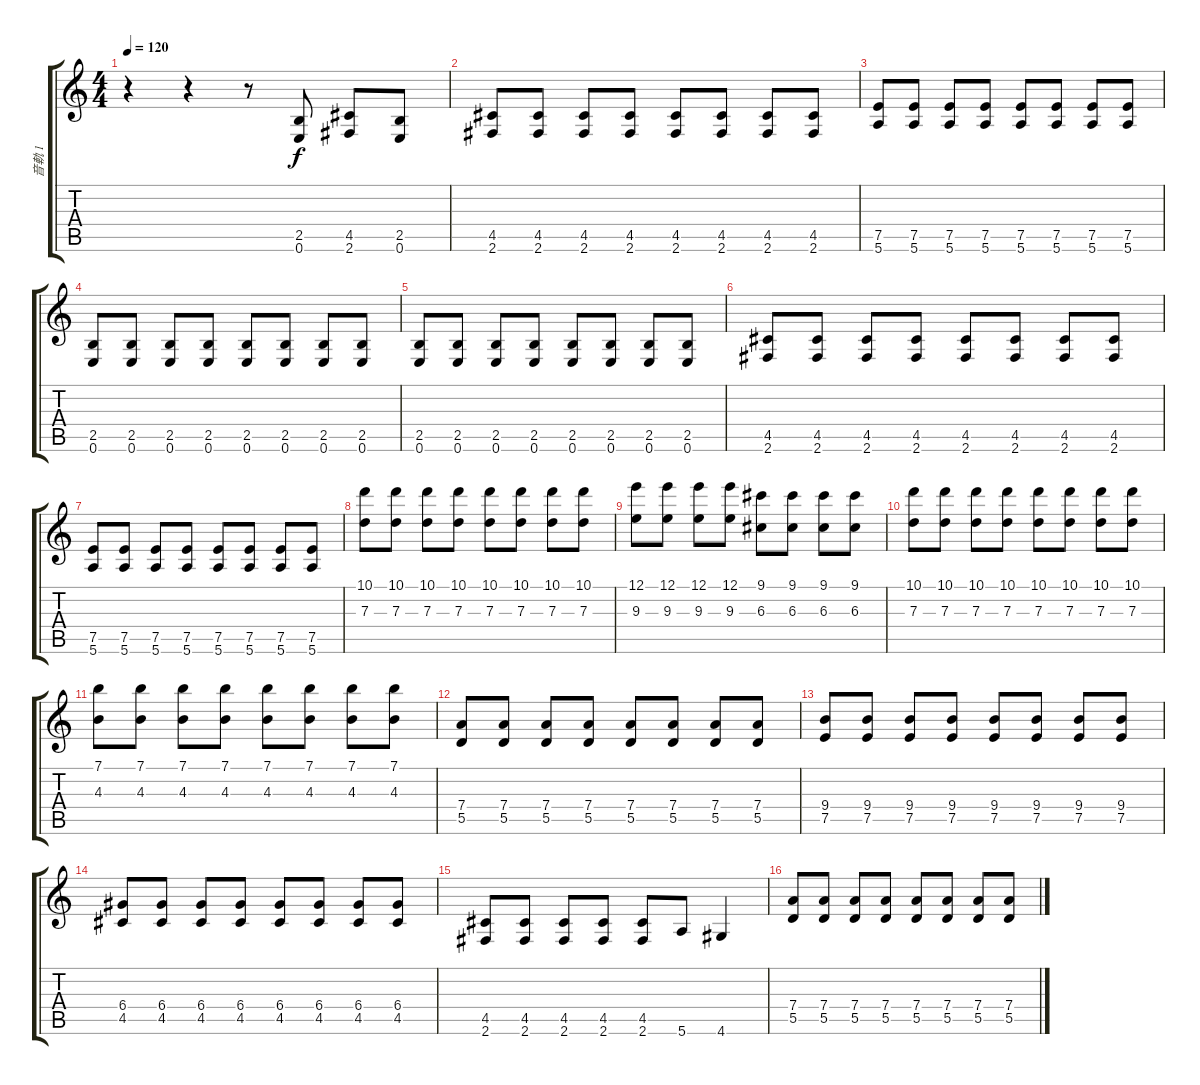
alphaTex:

\track ("音軌 1" "音軌 1") {instrument overdrivenguitar}
\staff {score tabs}
\tuning (E4 B3 G3 D3 A2 E2) {hide}
\ts (4 4)
\tempo 120
\clef g2
\ks c
r.4{dy f} r.4 r.8 (2.5 0.6).8 (4.5 2.6).8 (2.5 0.6).8 |
(4.5 2.6).8 (4.5 2.6).8 (4.5 2.6).8 (4.5 2.6).8 (4.5 2.6).8 (4.5 2.6).8 (4.5 2.6).8 (4.5 2.6).8 |
(7.5 5.6).8 (7.5 5.6).8 (7.5 5.6).8 (7.5 5.6).8 (7.5 5.6).8 (7.5 5.6).8 (7.5 5.6).8 (7.5 5.6).8 |
(2.5 0.6).8 (2.5 0.6).8 (2.5 0.6).8 (2.5 0.6).8 (2.5 0.6).8 (2.5 0.6).8 (2.5 0.6).8 (2.5 0.6).8 |
(2.5 0.6).8 (2.5 0.6).8 (2.5 0.6).8 (2.5 0.6).8 (2.5 0.6).8 (2.5 0.6).8 (2.5 0.6).8 (2.5 0.6).8 |
(4.5 2.6).8 (4.5 2.6).8 (4.5 2.6).8 (4.5 2.6).8 (4.5 2.6).8 (4.5 2.6).8 (4.5 2.6).8 (4.5 2.6).8 |
(7.5 5.6).8 (7.5 5.6).8 (7.5 5.6).8 (7.5 5.6).8 (7.5 5.6).8 (7.5 5.6).8 (7.5 5.6).8 (7.5 5.6).8 |
(10.1 7.3).8 (10.1 7.3).8 (10.1 7.3).8 (10.1 7.3).8 (10.1 7.3).8 (10.1 7.3).8 (10.1 7.3).8 (10.1 7.3).8 |
(12.1 9.3).8 (12.1 9.3).8 (12.1 9.3).8 (12.1 9.3).8 (9.1 6.3).8 (9.1 6.3).8 (9.1 6.3).8 (9.1 6.3).8 |
(10.1 7.3).8 (10.1 7.3).8 (10.1 7.3).8 (10.1 7.3).8 (10.1 7.3).8 (10.1 7.3).8 (10.1 7.3).8 (10.1 7.3).8 |
(7.1 4.3).8 (7.1 4.3).8 (7.1 4.3).8 (7.1 4.3).8 (7.1 4.3).8 (7.1 4.3).8 (7.1 4.3).8 (7.1 4.3).8 |
(7.4 5.5).8 (7.4 5.5).8 (7.4 5.5).8 (7.4 5.5).8 (7.4 5.5).8 (7.4 5.5).8 (7.4 5.5).8 (7.4 5.5).8 |
(9.4 7.5).8 (9.4 7.5).8 (9.4 7.5).8 (9.4 7.5).8 (9.4 7.5).8 (9.4 7.5).8 (9.4 7.5).8 (9.4 7.5).8 |
(6.4 4.5).8 (6.4 4.5).8 (6.4 4.5).8 (6.4 4.5).8 (6.4 4.5).8 (6.4 4.5).8 (6.4 4.5).8 (6.4 4.5).8 |
(4.5 2.6).8 (4.5 2.6).8 (4.5 2.6).8 (4.5 2.6).8 (4.5 2.6).8 5.6.8 4.6.4 |
(7.4 5.5).8 (7.4 5.5).8 (7.4 5.5).8 (7.4 5.5).8 (7.4 5.5).8 (7.4 5.5).8 (7.4 5.5).8 (7.4 5.5).8
